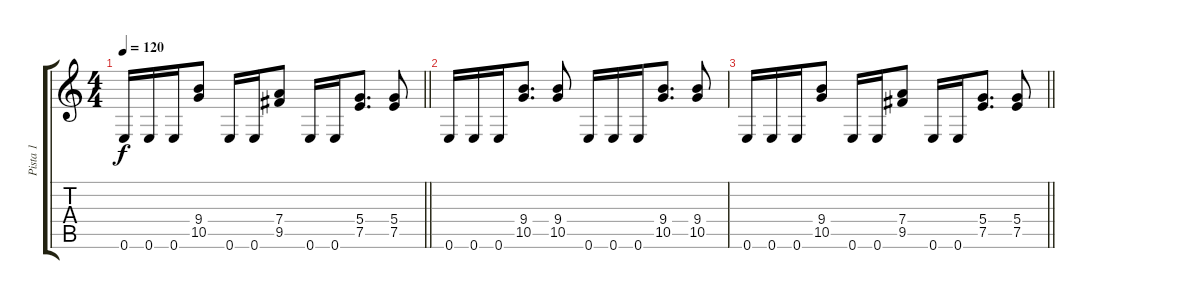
\track ("Pista 1" "Pista 1") {instrument overdrivenguitar}
\staff {score tabs}
\tuning (E4 B3 G3 D3 A2 E2) {hide}
\ts (4 4)
\tempo 120
\clef g2
\barLineRight lightlight
\ks c
0.6.16{dy f} 0.6.16 0.6.16 (9.4 10.5).8 0.6.16 0.6.16 (7.4 9.5).8 0.6.16 0.6.16 (5.4 7.5).8{d} (5.4 7.5).8 |
0.6.16 0.6.16 0.6.16 (9.4 10.5).8{d} (9.4 10.5).8 0.6.16 0.6.16 0.6.16 (9.4 10.5).8{d} (9.4 10.5).8 |
\barLineRight lightlight
0.6.16 0.6.16 0.6.16 (9.4 10.5).8 0.6.16 0.6.16 (7.4 9.5).8 0.6.16 0.6.16 (5.4 7.5).8{d} (5.4 7.5).8
